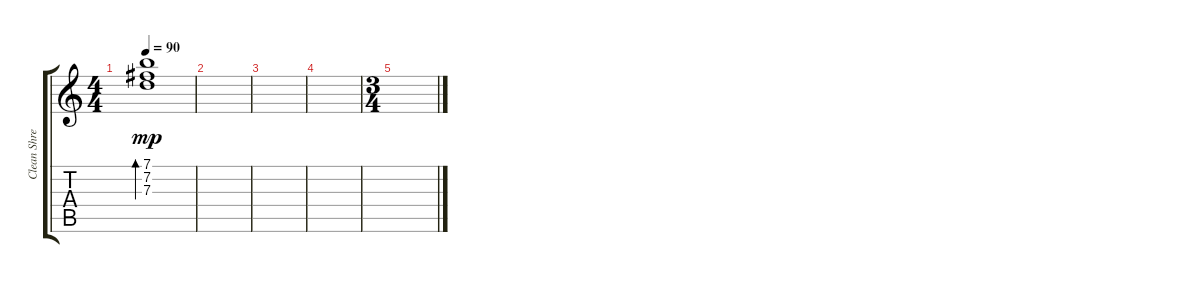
\track ("Clean Shredathon" "Clean Shre") {instrument electricguitarjazz}
\staff {score tabs}
\tuning (E4 B3 G3 D3 A2 E2) {hide}
\ts (4 4)
\tempo 90
\clef g2
\ks c
(7.1 7.2 7.3).1{bd 240 dy mp} |
|
|
|
\ts (3 4)
